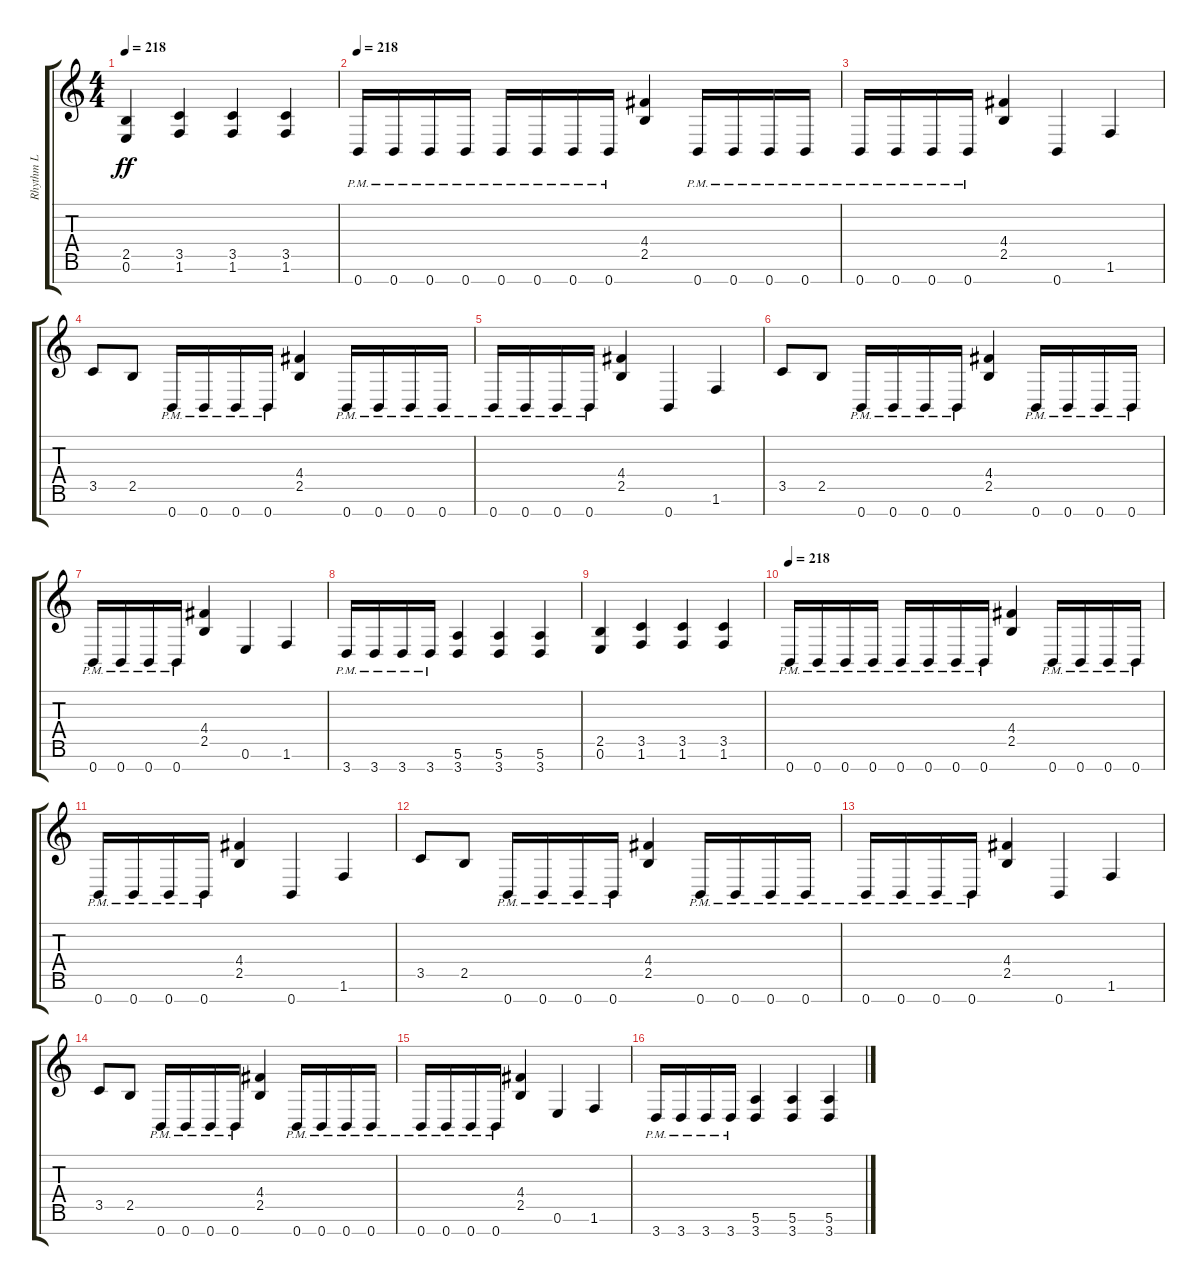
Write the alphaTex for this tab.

\track ("Rhythm L" "Rhythm L") {instrument distortionguitar}
\staff {score tabs}
\tuning (E4 B3 G3 D3 A2 E2 B1) {hide}
\ts (4 4)
\tempo 218
\clef g2
\ks c
(2.5 0.6).4{dy ff} (3.5 1.6).4 (3.5 1.6).4 (3.5 1.6).4 |
\tempo 218
0.7{pm}.16 0.7{pm}.16 0.7{pm}.16 0.7{pm}.16 0.7{pm}.16 0.7{pm}.16 0.7{pm}.16 0.7{pm}.16 (4.4 2.5).4 0.7{pm}.16 0.7{pm}.16 0.7{pm}.16 0.7{pm}.16 |
0.7{pm}.16 0.7{pm}.16 0.7{pm}.16 0.7{pm}.16 (4.4 2.5).4 0.7.4 1.6.4 |
3.5.8 2.5.8 0.7{pm}.16 0.7{pm}.16 0.7{pm}.16 0.7{pm}.16 (4.4 2.5).4 0.7{pm}.16 0.7{pm}.16 0.7{pm}.16 0.7{pm}.16 |
0.7{pm}.16 0.7{pm}.16 0.7{pm}.16 0.7{pm}.16 (4.4 2.5).4 0.7.4 1.6.4 |
3.5.8 2.5.8 0.7{pm}.16 0.7{pm}.16 0.7{pm}.16 0.7{pm}.16 (4.4 2.5).4 0.7{pm}.16 0.7{pm}.16 0.7{pm}.16 0.7{pm}.16 |
0.7{pm}.16 0.7{pm}.16 0.7{pm}.16 0.7{pm}.16 (4.4 2.5).4 0.6.4 1.6.4 |
3.7{pm}.16 3.7{pm}.16 3.7{pm}.16 3.7{pm}.16 (5.6 3.7).4 (5.6 3.7).4 (5.6 3.7).4 |
(2.5 0.6).4 (3.5 1.6).4 (3.5 1.6).4 (3.5 1.6).4 |
\tempo 218
0.7{pm}.16 0.7{pm}.16 0.7{pm}.16 0.7{pm}.16 0.7{pm}.16 0.7{pm}.16 0.7{pm}.16 0.7{pm}.16 (4.4 2.5).4 0.7{pm}.16 0.7{pm}.16 0.7{pm}.16 0.7{pm}.16 |
0.7{pm}.16 0.7{pm}.16 0.7{pm}.16 0.7{pm}.16 (4.4 2.5).4 0.7.4 1.6.4 |
3.5.8 2.5.8 0.7{pm}.16 0.7{pm}.16 0.7{pm}.16 0.7{pm}.16 (4.4 2.5).4 0.7{pm}.16 0.7{pm}.16 0.7{pm}.16 0.7{pm}.16 |
0.7{pm}.16 0.7{pm}.16 0.7{pm}.16 0.7{pm}.16 (4.4 2.5).4 0.7.4 1.6.4 |
3.5.8 2.5.8 0.7{pm}.16 0.7{pm}.16 0.7{pm}.16 0.7{pm}.16 (4.4 2.5).4 0.7{pm}.16 0.7{pm}.16 0.7{pm}.16 0.7{pm}.16 |
0.7{pm}.16 0.7{pm}.16 0.7{pm}.16 0.7{pm}.16 (4.4 2.5).4 0.6.4 1.6.4 |
3.7{pm}.16 3.7{pm}.16 3.7{pm}.16 3.7{pm}.16 (5.6 3.7).4 (5.6 3.7).4 (5.6 3.7).4
